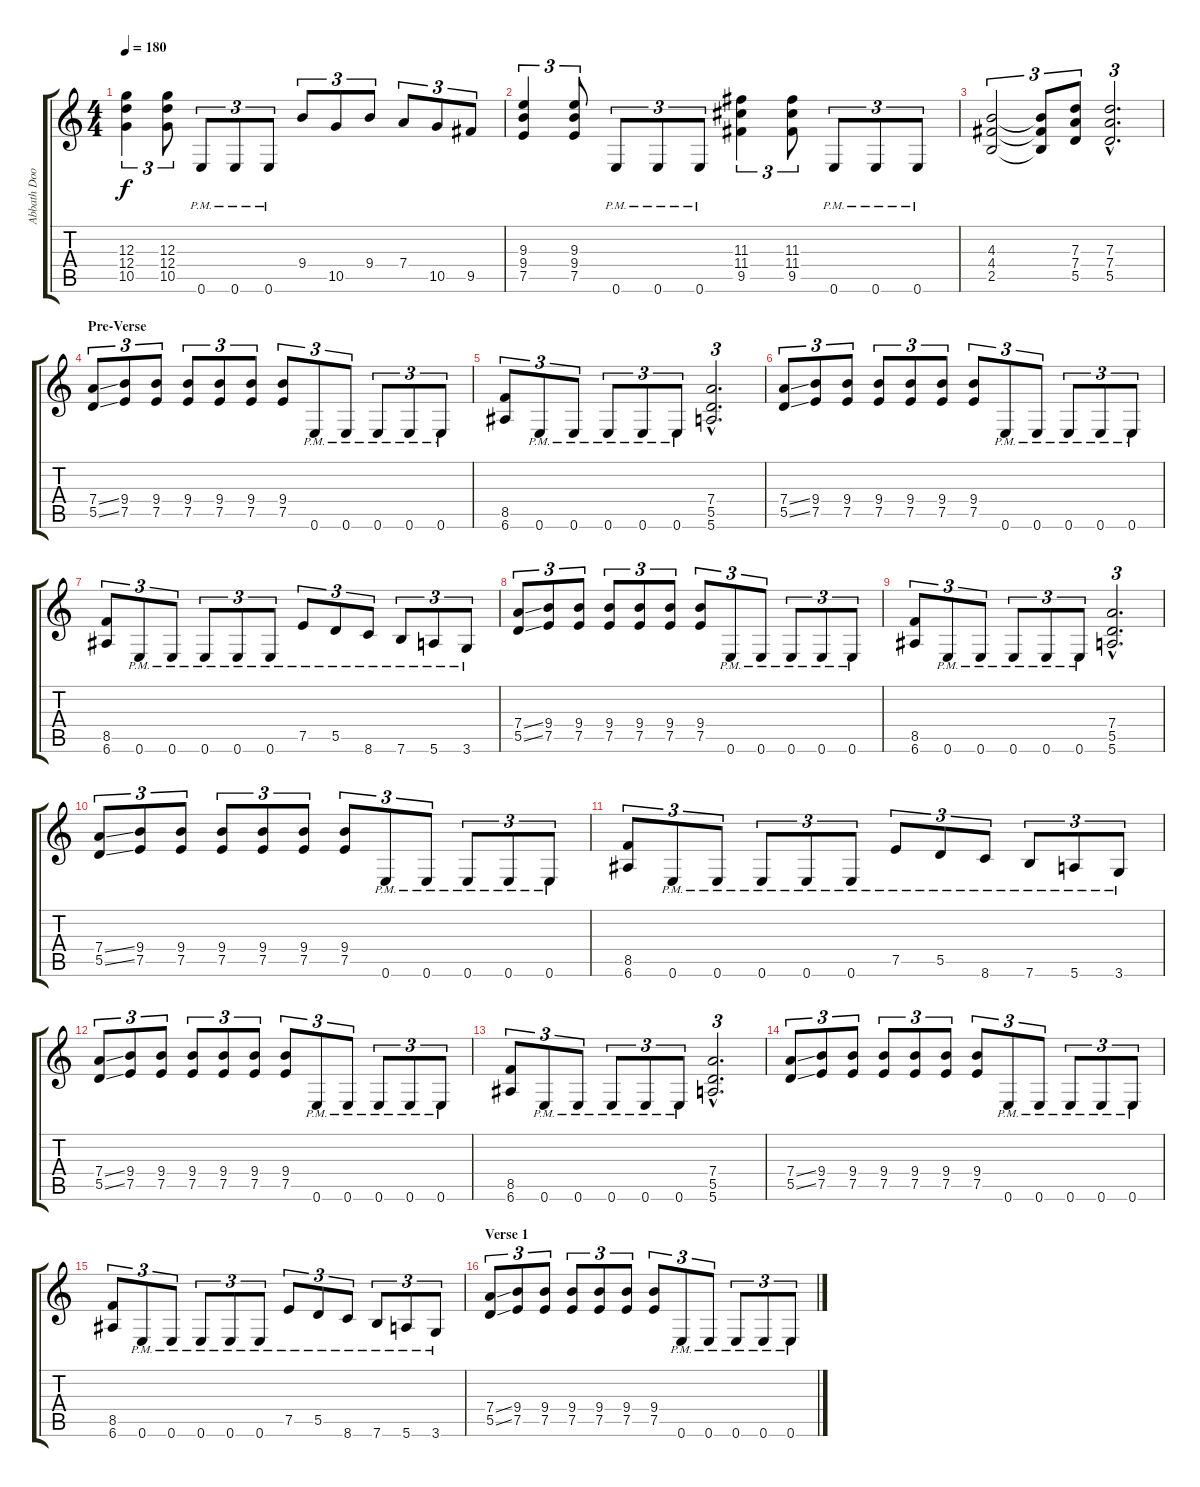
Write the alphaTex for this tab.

\track ("Abbath Doom Occulta (Guitar)" "Abbath Doo") {instrument distortionguitar}
\staff {score tabs}
\tuning (E4 B3 G3 D3 A2 E2) {hide}
\ts (4 4)
\tempo 180
\clef g2
\ks c
(12.3 12.4 10.5).4{tu (3 2) dy f} (12.3 12.4 10.5).8{tu (3 2)} 0.6{pm}.8{tu (3 2)} 0.6{pm}.8{tu (3 2)} 0.6{pm}.8{tu (3 2)} 9.4.8{tu (3 2)} 10.5.8{tu (3 2)} 9.4.8{tu (3 2)} 7.4.8{tu (3 2)} 10.5.8{tu (3 2)} 9.5.8{tu (3 2)} |
(9.3 9.4 7.5).4{tu (3 2)} (9.3 9.4 7.5).8{tu (3 2)} 0.6{pm}.8{tu (3 2)} 0.6{pm}.8{tu (3 2)} 0.6{pm}.8{tu (3 2)} (11.3 11.4 9.5).4{tu (3 2)} (11.3 11.4 9.5).8{tu (3 2)} 0.6{pm}.8{tu (3 2)} 0.6{pm}.8{tu (3 2)} 0.6{pm}.8{tu (3 2)} |
(4.3 4.4 2.5).2{tu (3 2)} (4.3{t} 4.4{t} 2.5{t}).8{tu (3 2)} (7.3 7.4 5.5).8{tu (3 2)} (7.3{hac} 7.4{hac} 5.5{hac}).2{d tu (3 2)} |
\section ("" "Pre-Verse")
(7.4{ss} 5.5{ss}).8{tu (3 2)} (9.4 7.5).8{tu (3 2)} (9.4 7.5).8{tu (3 2)} (9.4 7.5).8{tu (3 2)} (9.4 7.5).8{tu (3 2)} (9.4 7.5).8{tu (3 2)} (9.4 7.5).8{tu (3 2)} 0.6{pm}.8{tu (3 2)} 0.6{pm}.8{tu (3 2)} 0.6{pm}.8{tu (3 2)} 0.6{pm}.8{tu (3 2)} 0.6{pm}.8{tu (3 2)} |
(8.5 6.6).8{tu (3 2)} 0.6{pm}.8{tu (3 2)} 0.6{pm}.8{tu (3 2)} 0.6{pm}.8{tu (3 2)} 0.6{pm}.8{tu (3 2)} 0.6{pm}.8{tu (3 2)} (7.4{hac} 5.5{hac} 5.6{hac}).2{d tu (3 2)} |
(7.4{ss} 5.5{ss}).8{tu (3 2)} (9.4 7.5).8{tu (3 2)} (9.4 7.5).8{tu (3 2)} (9.4 7.5).8{tu (3 2)} (9.4 7.5).8{tu (3 2)} (9.4 7.5).8{tu (3 2)} (9.4 7.5).8{tu (3 2)} 0.6{pm}.8{tu (3 2)} 0.6{pm}.8{tu (3 2)} 0.6{pm}.8{tu (3 2)} 0.6{pm}.8{tu (3 2)} 0.6{pm}.8{tu (3 2)} |
(8.5 6.6).8{tu (3 2)} 0.6{pm}.8{tu (3 2)} 0.6{pm}.8{tu (3 2)} 0.6{pm}.8{tu (3 2)} 0.6{pm}.8{tu (3 2)} 0.6{pm}.8{tu (3 2)} 7.5{pm}.8{tu (3 2)} 5.5{pm}.8{tu (3 2)} 8.6{pm}.8{tu (3 2)} 7.6{pm}.8{tu (3 2)} 5.6{pm}.8{tu (3 2)} 3.6{pm}.8{tu (3 2)} |
(7.4{ss} 5.5{ss}).8{tu (3 2)} (9.4 7.5).8{tu (3 2)} (9.4 7.5).8{tu (3 2)} (9.4 7.5).8{tu (3 2)} (9.4 7.5).8{tu (3 2)} (9.4 7.5).8{tu (3 2)} (9.4 7.5).8{tu (3 2)} 0.6{pm}.8{tu (3 2)} 0.6{pm}.8{tu (3 2)} 0.6{pm}.8{tu (3 2)} 0.6{pm}.8{tu (3 2)} 0.6{pm}.8{tu (3 2)} |
(8.5 6.6).8{tu (3 2)} 0.6{pm}.8{tu (3 2)} 0.6{pm}.8{tu (3 2)} 0.6{pm}.8{tu (3 2)} 0.6{pm}.8{tu (3 2)} 0.6{pm}.8{tu (3 2)} (7.4{hac} 5.5{hac} 5.6{hac}).2{d tu (3 2)} |
(7.4{ss} 5.5{ss}).8{tu (3 2)} (9.4 7.5).8{tu (3 2)} (9.4 7.5).8{tu (3 2)} (9.4 7.5).8{tu (3 2)} (9.4 7.5).8{tu (3 2)} (9.4 7.5).8{tu (3 2)} (9.4 7.5).8{tu (3 2)} 0.6{pm}.8{tu (3 2)} 0.6{pm}.8{tu (3 2)} 0.6{pm}.8{tu (3 2)} 0.6{pm}.8{tu (3 2)} 0.6{pm}.8{tu (3 2)} |
(8.5 6.6).8{tu (3 2)} 0.6{pm}.8{tu (3 2)} 0.6{pm}.8{tu (3 2)} 0.6{pm}.8{tu (3 2)} 0.6{pm}.8{tu (3 2)} 0.6{pm}.8{tu (3 2)} 7.5{pm}.8{tu (3 2)} 5.5{pm}.8{tu (3 2)} 8.6{pm}.8{tu (3 2)} 7.6{pm}.8{tu (3 2)} 5.6{pm}.8{tu (3 2)} 3.6{pm}.8{tu (3 2)} |
(7.4{ss} 5.5{ss}).8{tu (3 2)} (9.4 7.5).8{tu (3 2)} (9.4 7.5).8{tu (3 2)} (9.4 7.5).8{tu (3 2)} (9.4 7.5).8{tu (3 2)} (9.4 7.5).8{tu (3 2)} (9.4 7.5).8{tu (3 2)} 0.6{pm}.8{tu (3 2)} 0.6{pm}.8{tu (3 2)} 0.6{pm}.8{tu (3 2)} 0.6{pm}.8{tu (3 2)} 0.6{pm}.8{tu (3 2)} |
(8.5 6.6).8{tu (3 2)} 0.6{pm}.8{tu (3 2)} 0.6{pm}.8{tu (3 2)} 0.6{pm}.8{tu (3 2)} 0.6{pm}.8{tu (3 2)} 0.6{pm}.8{tu (3 2)} (7.4{hac} 5.5{hac} 5.6{hac}).2{d tu (3 2)} |
(7.4{ss} 5.5{ss}).8{tu (3 2)} (9.4 7.5).8{tu (3 2)} (9.4 7.5).8{tu (3 2)} (9.4 7.5).8{tu (3 2)} (9.4 7.5).8{tu (3 2)} (9.4 7.5).8{tu (3 2)} (9.4 7.5).8{tu (3 2)} 0.6{pm}.8{tu (3 2)} 0.6{pm}.8{tu (3 2)} 0.6{pm}.8{tu (3 2)} 0.6{pm}.8{tu (3 2)} 0.6{pm}.8{tu (3 2)} |
(8.5 6.6).8{tu (3 2)} 0.6{pm}.8{tu (3 2)} 0.6{pm}.8{tu (3 2)} 0.6{pm}.8{tu (3 2)} 0.6{pm}.8{tu (3 2)} 0.6{pm}.8{tu (3 2)} 7.5{pm}.8{tu (3 2)} 5.5{pm}.8{tu (3 2)} 8.6{pm}.8{tu (3 2)} 7.6{pm}.8{tu (3 2)} 5.6{pm}.8{tu (3 2)} 3.6{pm}.8{tu (3 2)} |
\section ("" "Verse 1")
(7.4{ss} 5.5{ss}).8{tu (3 2)} (9.4 7.5).8{tu (3 2)} (9.4 7.5).8{tu (3 2)} (9.4 7.5).8{tu (3 2)} (9.4 7.5).8{tu (3 2)} (9.4 7.5).8{tu (3 2)} (9.4 7.5).8{tu (3 2)} 0.6{pm}.8{tu (3 2)} 0.6{pm}.8{tu (3 2)} 0.6{pm}.8{tu (3 2)} 0.6{pm}.8{tu (3 2)} 0.6{pm}.8{tu (3 2)}
